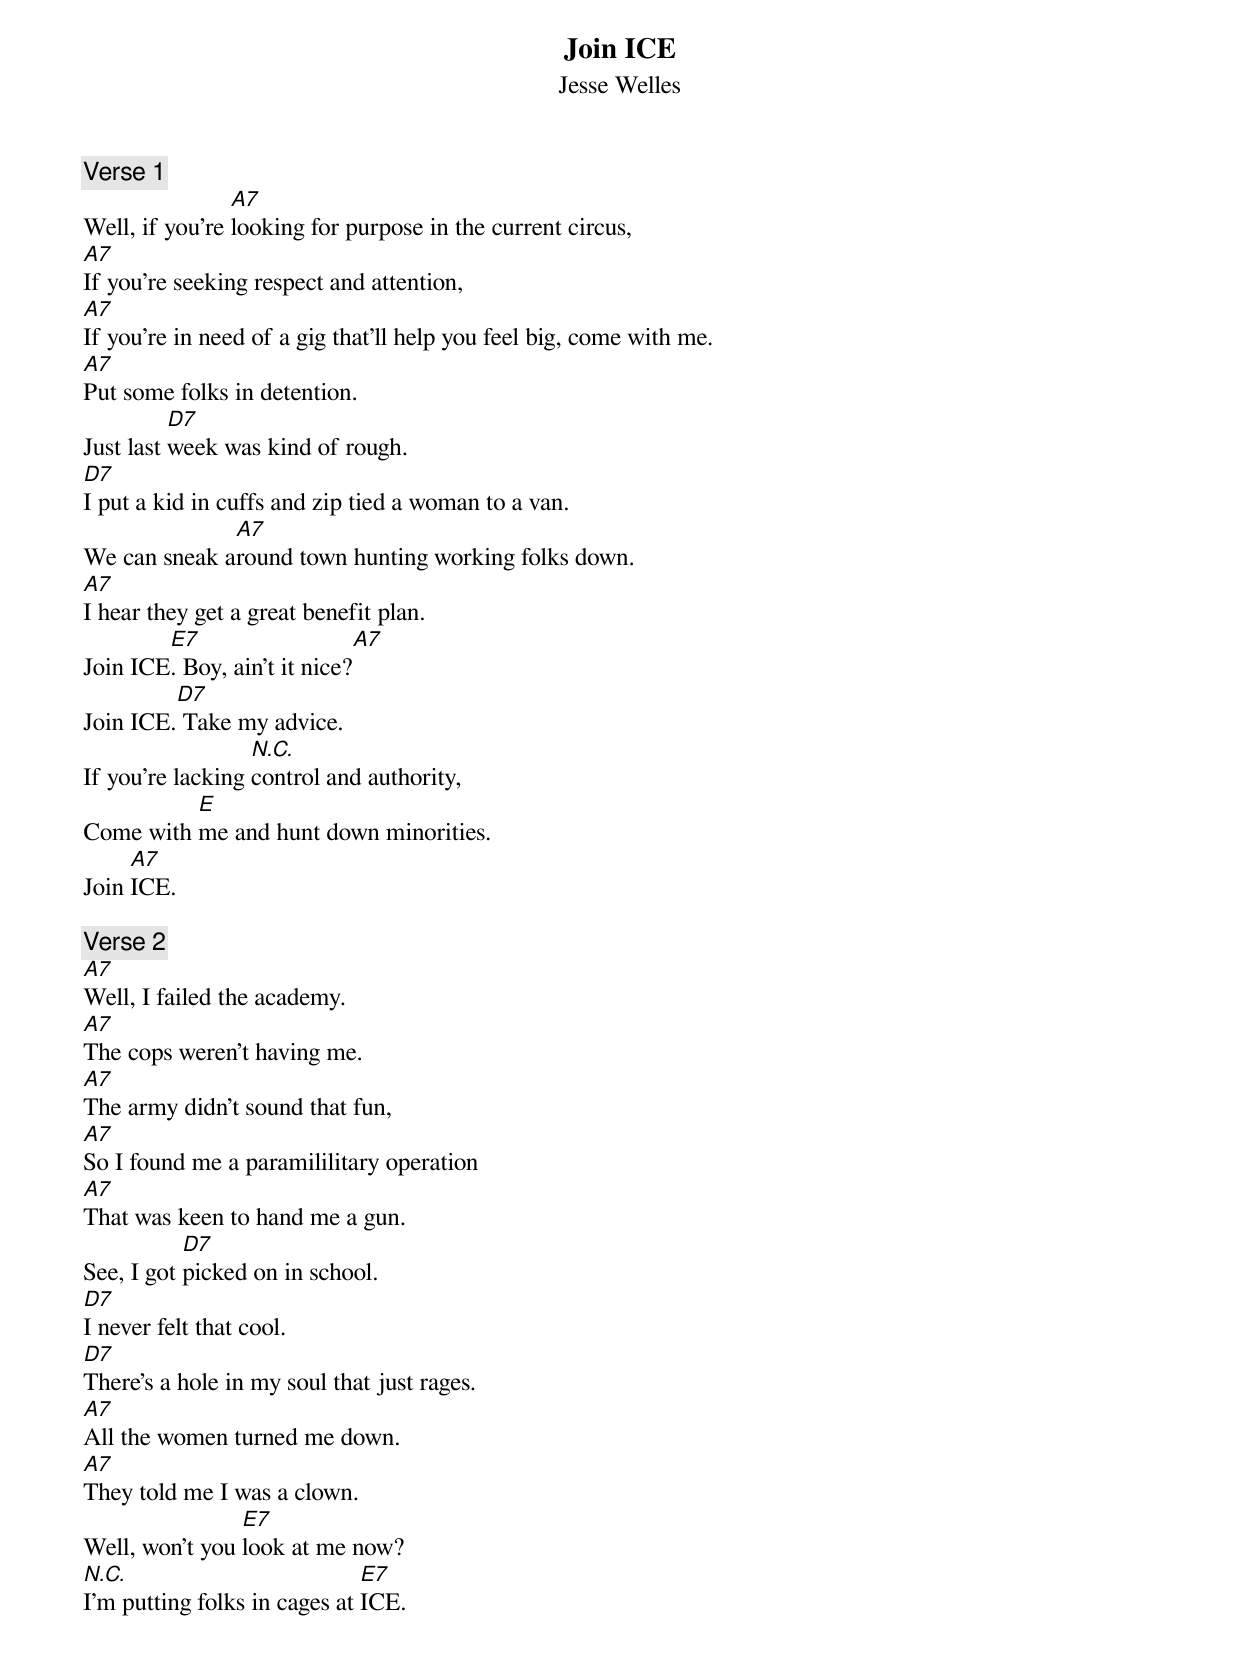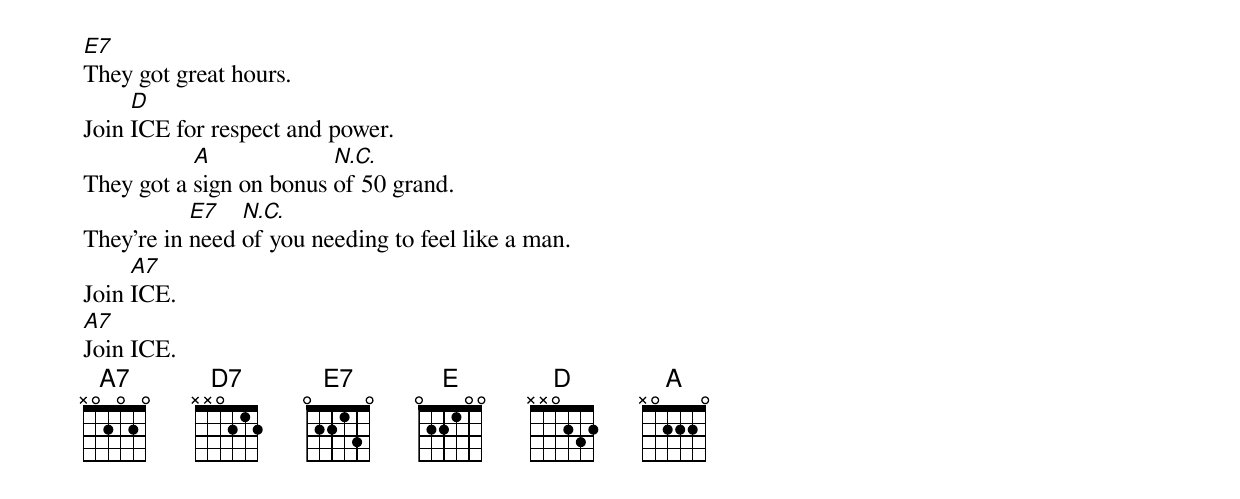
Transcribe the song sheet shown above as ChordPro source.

{t: Join ICE}
{st: Jesse Welles}

{comment: Verse 1}
Well, if you're [A7]looking for purpose in the current circus,
[A7]If you're seeking respect and attention,
[A7]If you're in need of a gig that'll help you feel big, come with me.
[A7]Put some folks in detention.
Just last [D7]week was kind of rough.
[D7]I put a kid in cuffs and zip tied a woman to a van.
We can sneak a[A7]round town hunting working folks down.
[A7]I hear they get a great benefit plan.
Join ICE[E7]. Boy, ain't it nice?[A7]
Join ICE.[D7] Take my advice.
If you're lacking [N.C.]control and authority,
Come with [E]me and hunt down minorities.
Join [A7]ICE.

{comment: Verse 2}
[A7]Well, I failed the academy.
[A7]The cops weren't having me.
[A7]The army didn't sound that fun,
[A7]So I found me a paramililitary operation
[A7]That was keen to hand me a gun.
See, I got [D7]picked on in school.
[D7]I never felt that cool.
[D7]There's a hole in my soul that just rages.
[A7]All the women turned me down.
[A7]They told me I was a clown.
Well, won't you [E7]look at me now?
[N.C.]I'm putting folks in cages at [E7]ICE.
[E7]They got great hours.
Join [D]ICE for respect and power.
They got a [A]sign on bonus [N.C.]of 50 grand.
They're in [E7]need [N.C.]of you needing to feel like a man.
Join [A7]ICE.
[A7]Join ICE.
